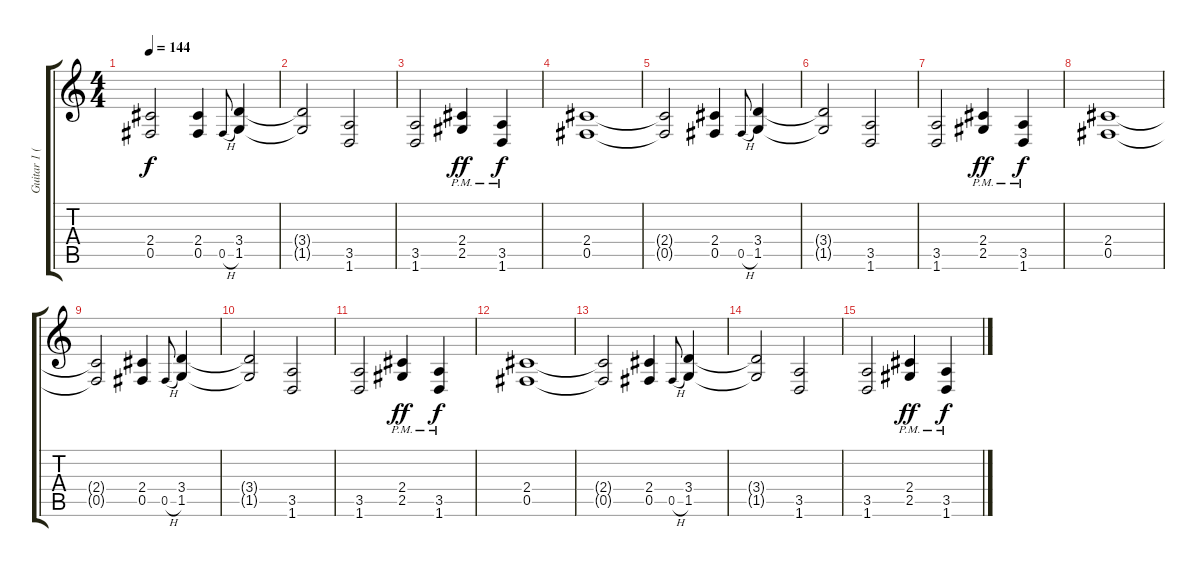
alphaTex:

\track ("Guitar 1 (Distortion)" "Guitar 1 (") {instrument distortionguitar}
\staff {score tabs}
\tuning (Db4 Ab3 E3 B2 Gb2 Db2) {hide}
\ts (4 4)
\tempo 144
\clef g2
\ks c
(2.4{t} 0.5{t}).2{dy f} (2.4 0.5).4 0.5{h}.8{gr onbeat} (3.4 1.5).4 |
(3.4{t} 1.5{t}).2 (3.5 1.6).2 |
(3.5 1.6).2 (2.4{pm} 2.5{pm}).4{dy ff} (3.5{pm} 1.6{pm}).4{dy f} |
(2.4 0.5).1{volume 6} |
(2.4{t} 0.5{t}).2 (2.4 0.5).4 0.5{h}.8{gr onbeat} (3.4 1.5).4 |
(3.4{t} 1.5{t}).2 (3.5 1.6).2 |
(3.5 1.6).2 (2.4{pm} 2.5{pm}).4{dy ff} (3.5{pm} 1.6{pm}).4{dy f} |
(2.4 0.5).1{volume 2} |
(2.4{t} 0.5{t}).2 (2.4 0.5).4 0.5{h}.8{gr onbeat} (3.4 1.5).4 |
(3.4{t} 1.5{t}).2 (3.5 1.6).2 |
(3.5 1.6).2 (2.4{pm} 2.5{pm}).4{dy ff} (3.5{pm} 1.6{pm}).4{dy f} |
(2.4 0.5).1{volume 0} |
(2.4{t} 0.5{t}).2 (2.4 0.5).4 0.5{h}.8{gr onbeat} (3.4 1.5).4 |
(3.4{t} 1.5{t}).2 (3.5 1.6).2 |
(3.5 1.6).2 (2.4{pm} 2.5{pm}).4{dy ff} (3.5{pm} 1.6{pm}).4{dy f}
